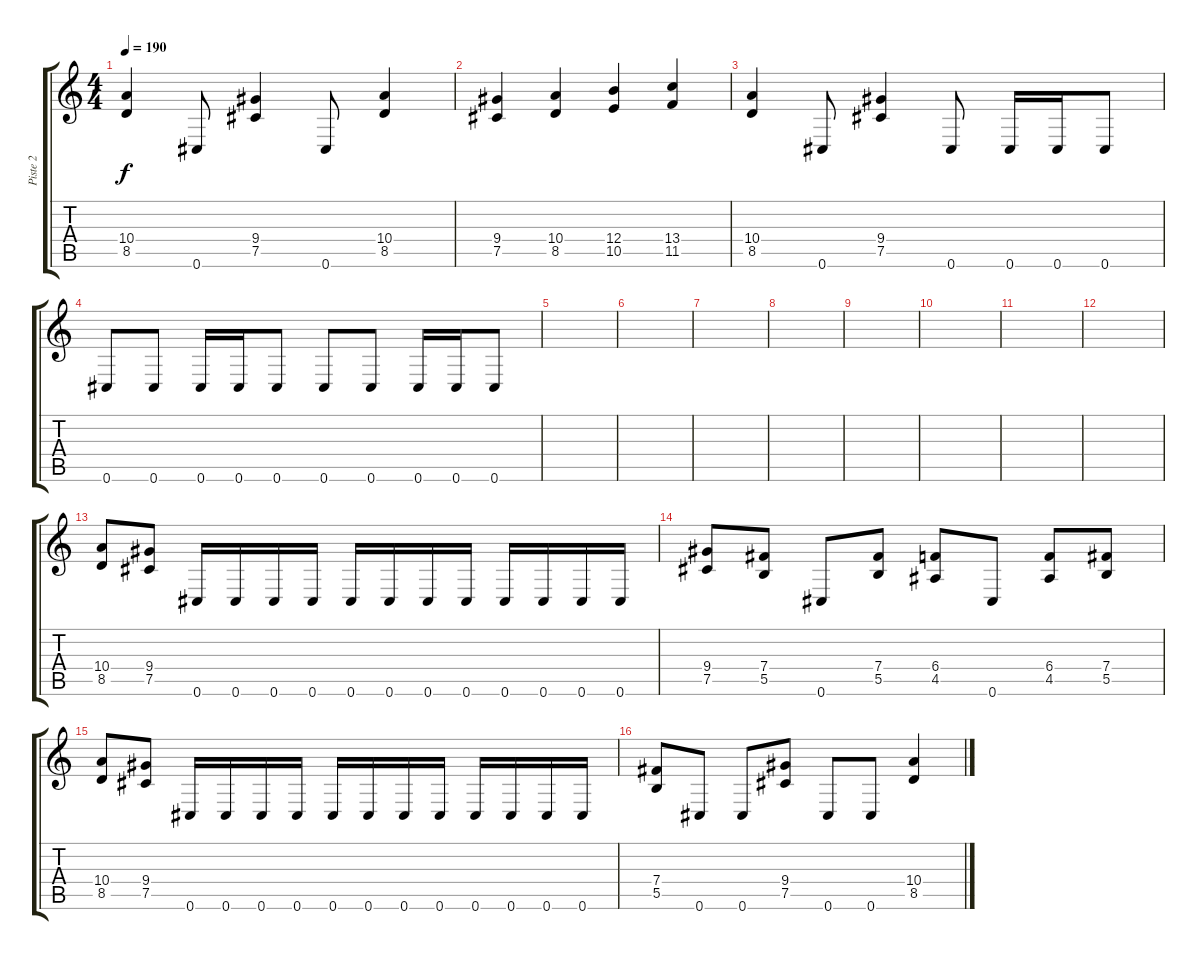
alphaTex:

\track ("Piste 2" "Piste 2") {instrument distortionguitar}
\staff {score tabs}
\tuning (Db4 Ab3 E3 B2 Gb2 Db2) {hide}
\ts (4 4)
\tempo 190
\clef g2
\ks c
(10.4 8.5).4{dy f} 0.6.8 (9.4 7.5).4 0.6.8 (10.4 8.5).4 |
(9.4 7.5).4 (10.4 8.5).4 (12.4 10.5).4 (13.4 11.5).4 |
(10.4 8.5).4 0.6.8 (9.4 7.5).4 0.6.8 0.6.16 0.6.16 0.6.8 |
0.6.8 0.6.8 0.6.16 0.6.16 0.6.8 0.6.8 0.6.8 0.6.16 0.6.16 0.6.8 |
|
|
|
|
|
|
|
|
(10.4 8.5).8 (9.4 7.5).8 0.6.16 0.6.16 0.6.16 0.6.16 0.6.16 0.6.16 0.6.16 0.6.16 0.6.16 0.6.16 0.6.16 0.6.16 |
(9.4 7.5).8 (7.4 5.5).8 0.6.8 (7.4 5.5).8 (6.4 4.5).8 0.6.8 (6.4 4.5).8 (7.4 5.5).8 |
(10.4 8.5).8 (9.4 7.5).8 0.6.16 0.6.16 0.6.16 0.6.16 0.6.16 0.6.16 0.6.16 0.6.16 0.6.16 0.6.16 0.6.16 0.6.16 |
(7.4 5.5).8 0.6.8 0.6.8 (9.4 7.5).8 0.6.8 0.6.8 (10.4 8.5).4
